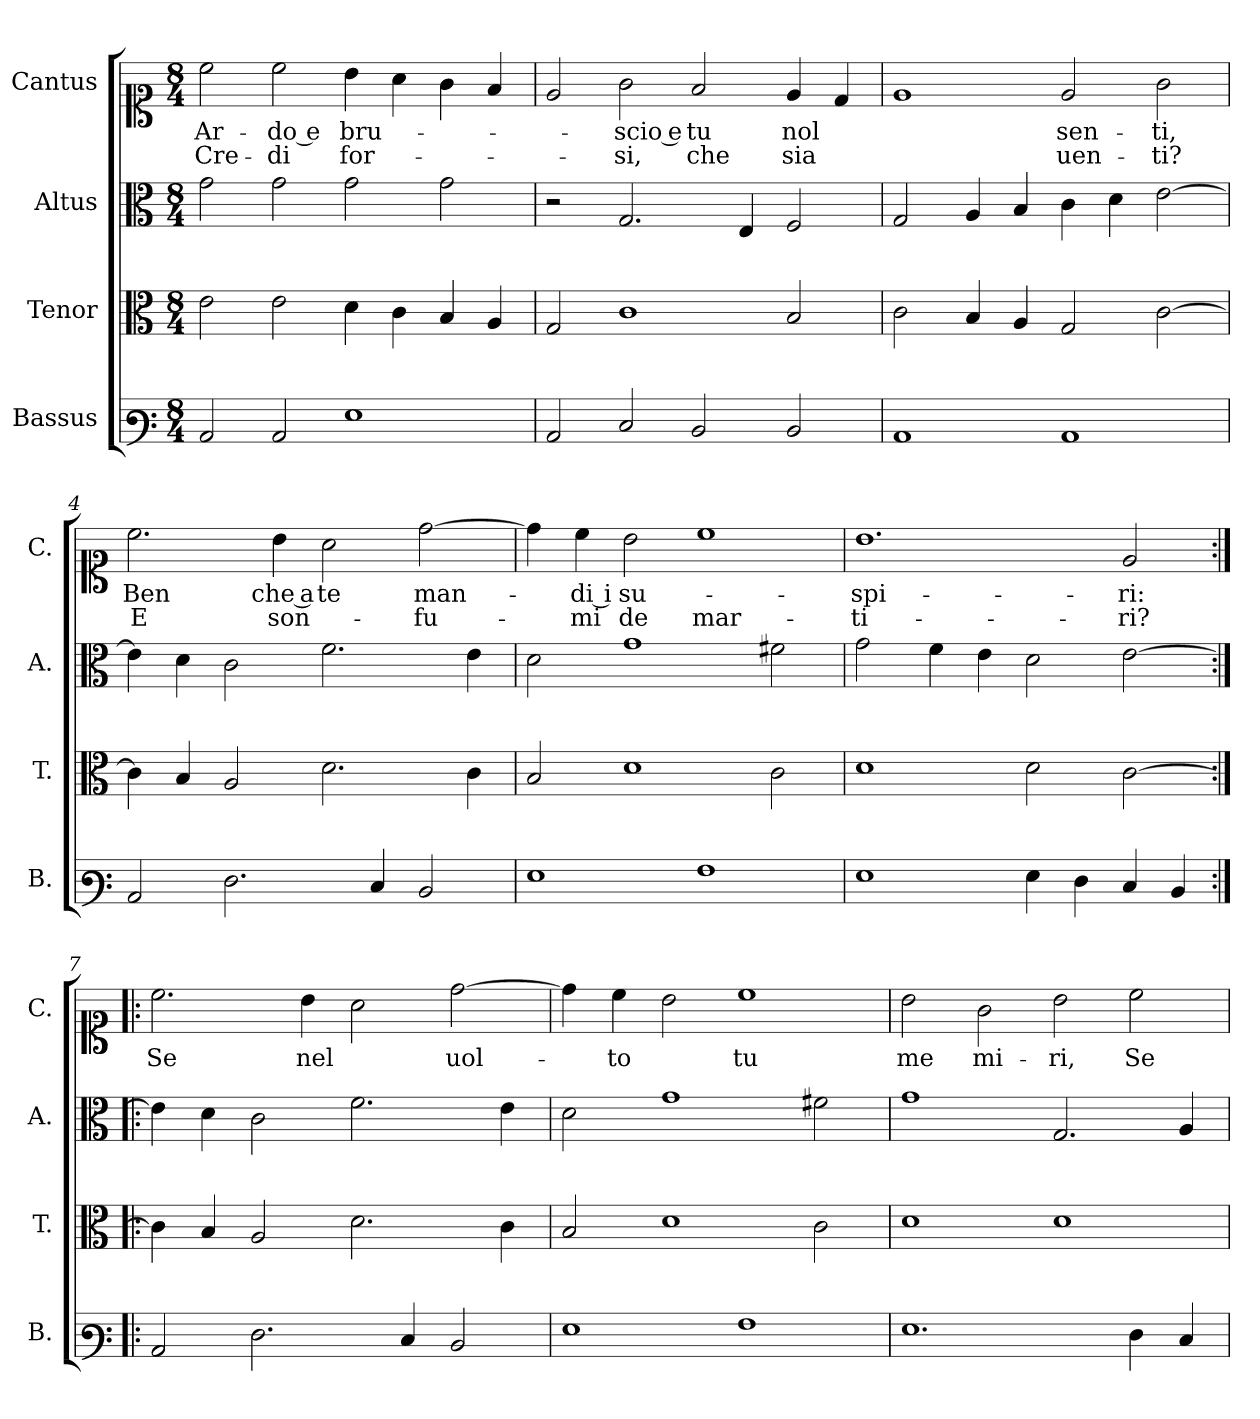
**kern	**kern	**kern	**kern	**text	**text
*part4	*part3	*part2	*part1	*part1	*part1
*staff4	*staff3	*staff2	*staff1	*staff1	*staff1
*I"Bassus	*I"Tenor	*I"Altus	*I"Cantus	*	*
*I'B.	*I'T.	*I'A.	*I'C.	*	*
*clefF3	*clefC3	*clefC3	*clefC1	*	*
*k[]	*k[]	*k[]	*k[]	*	*
*M8/4	*M8/4	*M8/4	*M8/4	*	*
=1	=1	=1	=1	=1	=1
!	!	!	!	!LO:LY:b	!LO:LY:b
2C/	2e\	2g\	2cc\	Ar-	Cre-
!	!	!	!	!LO:LY:b	!LO:LY:b
2C/	2e\	2g\	2cc\	-do e	-di
!	!	!	!	!LO:LY:b	!LO:LY:b
1G	4d\	2g\	4b\	bru-	for-
.	4c\	.	4a\	.	.
.	4B/	2g\	4g\	.	.
.	4A/	.	4f/	.	.
=2	=2	=2	=2	=2	=2
2C/	2G/	2r	2e/	.	.
!	!	!	!	!LO:LY:b	!LO:LY:b
2E/	1c	2.G/	2g\	-scio e	-si,
!	!	!	!	!LO:LY:b	!LO:LY:b
2D/	.	.	2f/	tu	che
.	.	4E/	.	.	.
!	!	!	!	!LO:LY:b	!LO:LY:b
2D/	2B/	2F/	4e/	nol	sia
.	.	.	4d/	.	.
=3	=3	=3	=3	=3	=3
1C	2c\	2G/	1e	.	.
.	4B/	4A/	.	.	.
.	4A/	4B/	.	.	.
!	!	!	!	!LO:LY:b	!LO:LY:b
1C	2G/	4c\	2e/	sen-	uen-
.	.	4d\	.	.	.
!	!	!	!	!LO:LY:b	!LO:LY:b
.	[2c\	[2e\	2g\	-ti,	-ti?
=4	=4	=4	=4	=4	=4
!	!	!	!	!LO:LY:b	!LO:LY:b
2C/	4c\]	4e\]	2.cc\	Ben	E
.	4B/	4d\	.	.	.
2.F\	2A/	2c\	.	.	.
!	!	!	!	!LO:LY:b	!LO:LY:b
.	.	.	4b\	che a	son-
!	!	!	!	!LO:LY:b	!
.	2.d\	2.f\	2a\	te	.
4E/	.	.	.	.	.
!	!	!	!	!LO:LY:b	!LO:LY:b
2D/	.	.	[2dd\	man-	-fu-
.	4c\	4e\	.	.	.
!!LO:LB:g=z
=5	=5	=5	=5	=5	=5
1G	2B/	2d\	4dd\]	.	.
!	!	!	!	!LO:LY:b	!LO:LY:b
.	.	.	4cc\	-di i	-mi
!	!	!	!	!LO:LY:b	!LO:LY:b
.	1d	1g	2b\	su-	de
!	!	!	!	!	!LO:LY:b
1A	.	.	1cc	.	mar-
.	2c\	2f#X\	.	.	.
=6	=6	=6	=6	=6	=6
!	!	!	!	!LO:LY:b	!LO:LY:b
1G	1d	2g\	1.b	-spi-	-ti-
.	.	4f\	.	.	.
.	.	4e\	.	.	.
4G\	2d\	2d\	.	.	.
4F\	.	.	.	.	.
!	!	!	!	!LO:LY:b	!LO:LY:b
4E/	[2c\	[2e\	2e/	-ri:	-ri?
4D/	.	.	.	.	.
=7:|!|:	=7:|!|:	=7:|!|:	=7:|!|:	=7:|!|:	=7:|!|:
!	!	!	!	!LO:LY:b	!
2C/	4c\]	4e\]	2.cc\	Se	.
.	4B/	4d\	.	.	.
2.F\	2A/	2c\	.	.	.
!	!	!	!	!LO:LY:b	!
.	.	.	4b\	nel	.
.	2.d\	2.f\	2a\	.	.
4E/	.	.	.	.	.
!	!	!	!	!LO:LY:b	!
2D/	.	.	[2dd\	uol-	.
.	4c\	4e\	.	.	.
=8	=8	=8	=8	=8	=8
1G	2B/	2d\	4dd\]	.	.
!	!	!	!	!LO:LY:b	!
.	.	.	4cc\	-to	.
.	1d	1g	2b\	.	.
!	!	!	!	!LO:LY:b	!
1A	.	.	1cc	tu	.
.	2c\	2f#X\	.	.	.
=9	=9	=9	=9	=9	=9
!	!	!	!	!LO:LY:b	!
1.G	1d	1g	2b\	me	.
!	!	!	!	!LO:LY:b	!
.	.	.	2g\	mi-	.
!	!	!	!	!LO:LY:b	!
.	1d	2.G/	2b\	-ri,	.
!	!	!	!	!LO:LY:b	!
4F\	.	.	2cc\	Se-	.
4E/	.	4A/	.	.	.
=	=	=	=	=	=
*-	*-	*-	*-	*-	*-
